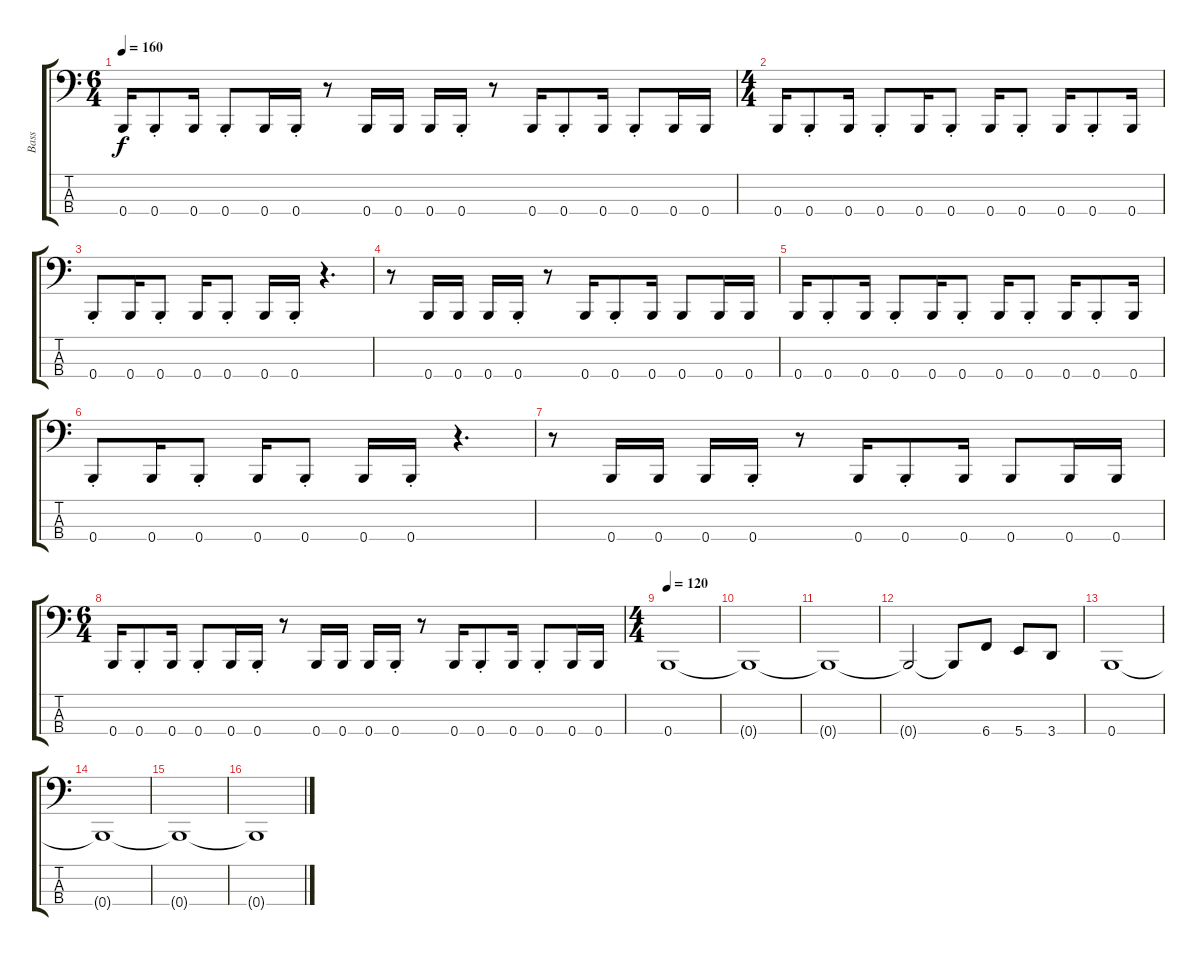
\track ("Bass" "Bass") {instrument electricbasspick}
\staff {score tabs}
\tuning (E2 B1 Gb1 B0) {hide}
\ts (6 4)
\tempo 160
\clef f4
\ks c
0.4.16{dy f} 0.4{st}.8 0.4.16 0.4{st}.8 0.4.16 0.4{st}.16 r.8 0.4.16 0.4.16 0.4.16 0.4{st}.16 r.8 0.4.16 0.4{st}.8 0.4.16 0.4{st}.8 0.4.16 0.4.16 |
\ts (4 4)
0.4.16 0.4{st}.8 0.4.16 0.4{st}.8 0.4.16 0.4{st}.8 0.4.16 0.4{st}.8 0.4.16 0.4{st}.8 0.4.16 |
0.4{st}.8 0.4.16 0.4{st}.8 0.4.16 0.4{st}.8 0.4.16 0.4{st}.16 r.4{d} |
r.8 0.4.16 0.4.16 0.4.16 0.4{st}.16 r.8 0.4.16 0.4{st}.8 0.4.16 0.4.8 0.4.16 0.4.16 |
0.4.16 0.4{st}.8 0.4.16 0.4{st}.8 0.4.16 0.4{st}.8 0.4.16 0.4{st}.8 0.4.16 0.4{st}.8 0.4.16 |
0.4{st}.8 0.4.16 0.4{st}.8 0.4.16 0.4{st}.8 0.4.16 0.4{st}.16 r.4{d} |
r.8 0.4.16 0.4.16 0.4.16 0.4{st}.16 r.8 0.4.16 0.4{st}.8 0.4.16 0.4.8 0.4.16 0.4.16 |
\ts (6 4)
0.4.16 0.4{st}.8 0.4.16 0.4{st}.8 0.4.16 0.4{st}.16 r.8 0.4.16 0.4.16 0.4.16 0.4{st}.16 r.8 0.4.16 0.4{st}.8 0.4.16 0.4{st}.8 0.4.16 0.4.16 |
\ts (4 4)
\tempo 120
0.4.1 |
0.4{t}.1 |
0.4{t}.1 |
0.4{t}.2 0.4{t}.8 6.4.8 5.4.8 3.4.8 |
0.4.1 |
0.4{t}.1 |
0.4{t}.1 |
0.4{t}.1
